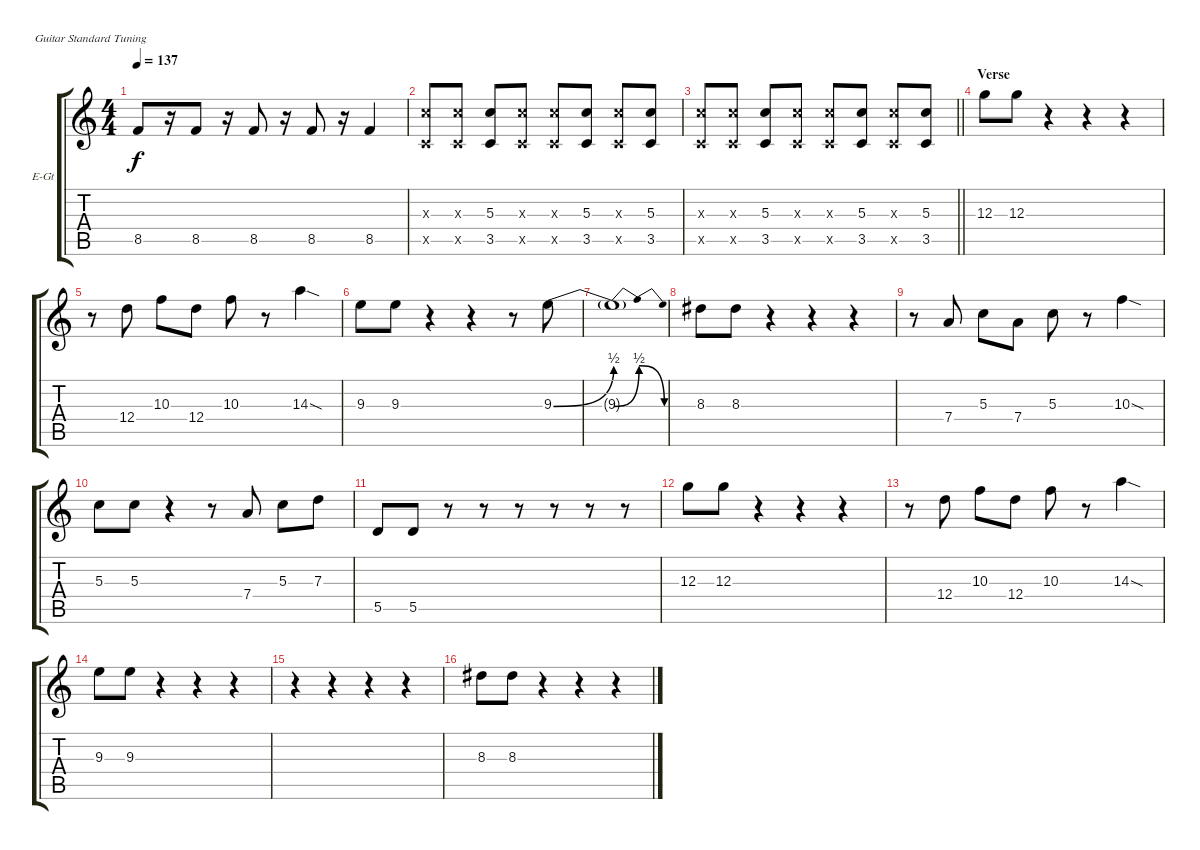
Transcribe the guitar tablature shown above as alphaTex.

\bracketExtendMode groupsimilarinstruments
\firstSystemTrackNameOrientation horizontal
\otherSystemsTrackNameOrientation horizontal
\track ("Albert Hammond, Jr" "E-Gt") {instrument distortionguitar}
\staff {score tabs}
\tuning (E4 B3 G3 D3 A2 E2)
\ts (4 4)
\tempo 137
\clef g2
\ks c
8.5.8{dy f} r.16 8.5.8 r.16 8.5.8 r.16 8.5.8 r.16 8.5.4 |
(5.3{x} 3.5{x}).8 (5.3{x} 3.5{x}).8 (5.3 3.5).8 (5.3{x} 3.5{x}).8 (5.3{x} 3.5{x}).8 (5.3 3.5).8 (5.3{x} 3.5{x}).8 (5.3 3.5).8 |
\barLineRight lightlight
(5.3{x} 3.5{x}).8 (5.3{x} 3.5{x}).8 (5.3 3.5).8 (5.3{x} 3.5{x}).8 (5.3{x} 3.5{x}).8 (5.3 3.5).8 (5.3{x} 3.5{x}).8 (5.3 3.5).8 |
\section ("" "Verse")
12.3.8 12.3.8 r.4 r.4 r.4 |
r.8 12.4.8 10.3.8 12.4.8 10.3.8 r.8 14.3{sod}.4 |
9.3.8 9.3.8 r.4 r.4 r.8 9.3{be (bend 0 0 60 2)}.8 |
9.3{be (bendrelease 0 0 30 2 30 2 60 0) t}.1 |
8.3.8 8.3.8 r.4 r.4 r.4 |
r.8 7.4.8 5.3.8 7.4.8 5.3.8 r.8 10.3{sod}.4 |
5.3.8 5.3.8 r.4 r.8 7.4.8 5.3.8 7.3.8 |
5.5.8 5.5.8 r.8 r.8 r.8 r.8 r.8 r.8 |
12.3.8 12.3.8 r.4 r.4 r.4 |
r.8 12.4.8 10.3.8 12.4.8 10.3.8 r.8 14.3{sod}.4 |
9.3.8 9.3.8 r.4 r.4 r.4 |
r.4 r.4 r.4 r.4 |
8.3.8 8.3.8 r.4 r.4 r.4
